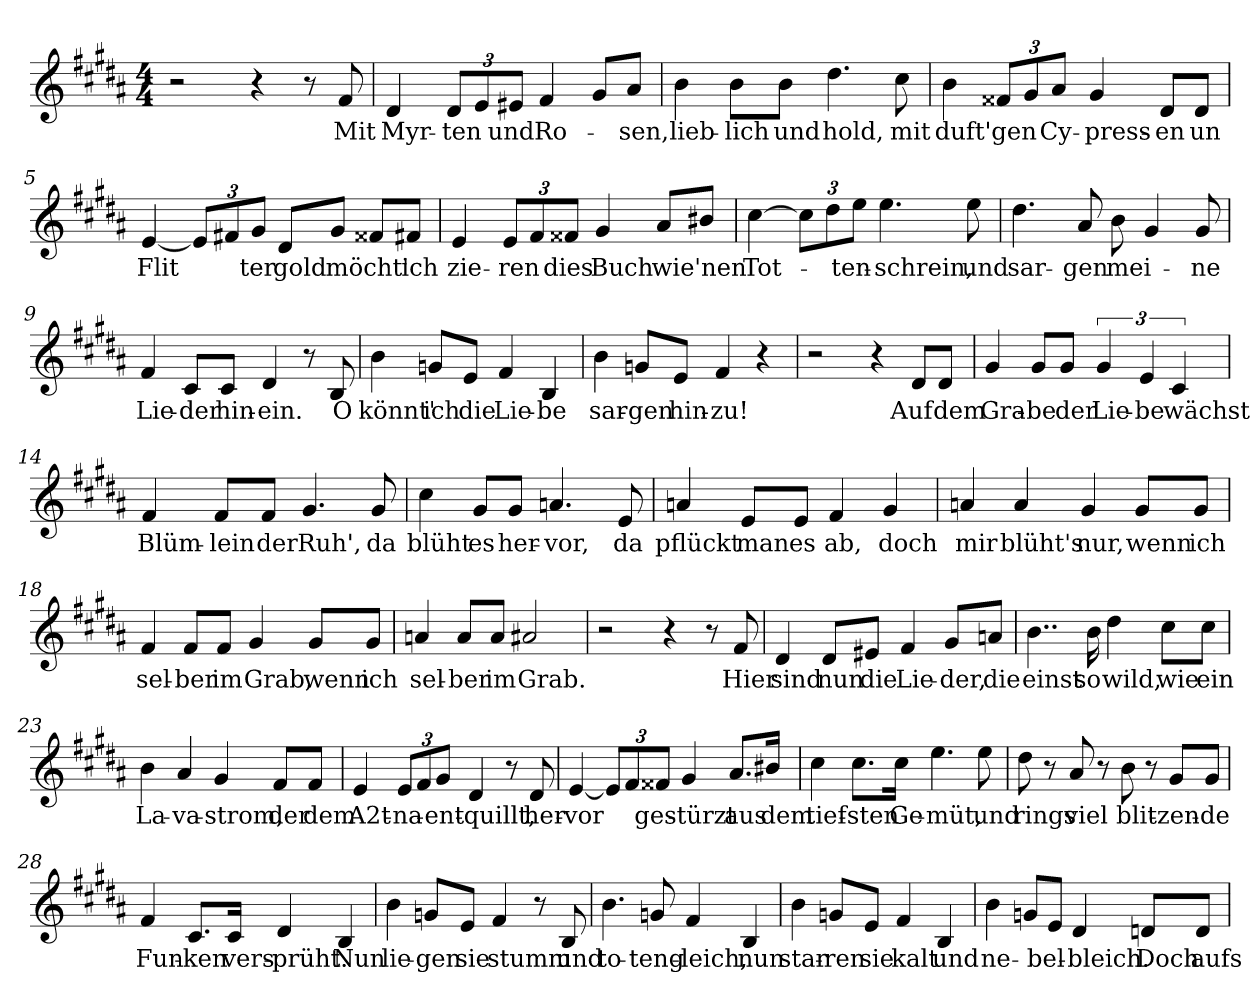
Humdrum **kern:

**kern	**text
*part1	*part1
*staff1	*staff1
*clefG2	*
*k[f#c#g#d#a#]	*
*M4/4	*
=1	=1
2r	.
4r	.
8r	.
!	!LO:LY:b
8f#/	Mit
=2	=2
!	!LO:LY:b
4d#/	Myr-
!	!LO:LY:b
12d#/L	-ten
12e/	.
!	!LO:LY:b
12e#X/J	und
!	!LO:LY:b
4f#/	Ro-
8g#/L	.
!	!LO:LY:b
8a#/J	-sen,
=3	=3
!	!LO:LY:b
4b\	lieb-
!	!LO:LY:b
8b\L	-lich
!	!LO:LY:b
8b\J	und
!	!LO:LY:b
4.dd#\	hold,
!	!LO:LY:b
8cc#\	mit
=4	=4
!	!LO:LY:b
4b\	duft'
!	!LO:LY:b
12f##X/L	gen
12g#/	.
!	!LO:LY:b
12a#/J	Cy-
!	!LO:LY:b
4g#/	-press-
!	!LO:LY:b
8d#/L	-en
!	!LO:LY:b
8d#/J	un
!!LO:LB:g=z
=5	=5
!	!LO:LY:b
[4e/	Flit
12e/L]	.
12f#X/	.
!	!LO:LY:b
12g#/J	-ter
!	!LO:LY:b
8d#/L	gold
!	!LO:LY:b
8g#/J	möcht'
8f##X/L	.
!	!LO:LY:b
8f#X/J	ich
=6	=6
!	!LO:LY:b
4e/	zie-
!	!LO:LY:b
12e/L	-ren
12f#/	.
!	!LO:LY:b
12f##X/J	dies
!	!LO:LY:b
4g#/	Buch
!	!LO:LY:b
8a#/L	wie
!	!LO:LY:b
8b#X/J	'nen
=7	=7
!	!LO:LY:b
[4cc#\	Tot-
12cc#\L]	.
12dd#\	.
!	!LO:LY:b
12ee\J	-ten-
!	!LO:LY:b
4.ee\	schrein,
!	!LO:LY:b
8ee\	und
=8	=8
!	!LO:LY:b
4.dd#\	sar-
!	!LO:LY:b
8a#/	-gen
!	!LO:LY:b
8b\	mei-
4g#/	.
!	!LO:LY:b
8g#/	-ne
!!LO:LB:g=z
=9	=9
!	!LO:LY:b
4f#/	Lie-
!	!LO:LY:b
8c#/L	-der
!	!LO:LY:b
8c#/J	hin-
!	!LO:LY:b
4d#/	-ein.
8r	.
!	!LO:LY:b
8B/	O
=10	=10
!	!LO:LY:b
4b\	könnt'
!	!LO:LY:b
8gn/L	ich
!	!LO:LY:b
8e/J	die
!	!LO:LY:b
4f#/	Lie-
!	!LO:LY:b
4B/	-be
=11	=11
!	!LO:LY:b
4b\	sar-
!	!LO:LY:b
8gn/L	-gen
!	!LO:LY:b
8e/J	hin-
!	!LO:LY:b
4f#/	-zu!
4r	.
=12	=12
2r	.
4r	.
!	!LO:LY:b
8d#/L	Auf
!	!LO:LY:b
8d#/J	dem
=13	=13
!	!LO:LY:b
4g#/	Gra-
!	!LO:LY:b
8g#/L	-be
!	!LO:LY:b
8g#/J	der
!	!LO:LY:b
6g#/	Lie-
!	!LO:LY:b
6e/	-be
!	!LO:LY:b
6c#/	wächst
!!LO:LB:g=z
=14	=14
!	!LO:LY:b
4f#/	Blüm-
!	!LO:LY:b
8f#/L	-lein
!	!LO:LY:b
8f#/J	der
!	!LO:LY:b
4.g#/	Ruh',
!	!LO:LY:b
8g#/	da
=15	=15
!	!LO:LY:b
4cc#\	blüht
!	!LO:LY:b
8g#/L	es
!	!LO:LY:b
8g#/J	her-
!	!LO:LY:b
4.an/	-vor,
!	!LO:LY:b
8e/	da
=16	=16
!	!LO:LY:b
4an/	pflückt
!	!LO:LY:b
8e/L	man
!	!LO:LY:b
8e/J	es
!	!LO:LY:b
4f#/	ab,
!	!LO:LY:b
4g#/	doch
=17	=17
!	!LO:LY:b
4an/	mir
!	!LO:LY:b
4a/	blüht's
!	!LO:LY:b
4g#/	nur,
!	!LO:LY:b
8g#/L	wenn
!	!LO:LY:b
8g#/J	ich
!!LO:LB:g=z
=18	=18
!	!LO:LY:b
4f#/	sel-
!	!LO:LY:b
8f#/L	-ber
!	!LO:LY:b
8f#/J	im
!	!LO:LY:b
4g#/	Grab,
!	!LO:LY:b
8g#/L	wenn
!	!LO:LY:b
8g#/J	ich
=19	=19
!	!LO:LY:b
4an/	sel-
!	!LO:LY:b
8a/L	-ber
!	!LO:LY:b
8a/J	im
!	!LO:LY:b
2a#X/	Grab.
=20	=20
2r	.
4r	.
8r	.
!	!LO:LY:b
8f#/	Hier
=21	=21
!	!LO:LY:b
4d#/	sind
!	!LO:LY:b
8d#/L	nun
!	!LO:LY:b
8e#X/J	die
!	!LO:LY:b
4f#/	Lie-
!	!LO:LY:b
8g#/L	-der,
!	!LO:LY:b
8an/J	die
=22	=22
!	!LO:LY:b
4..b\	einst
!	!LO:LY:b
16b\	so
!	!LO:LY:b
4dd#\	wild,
!	!LO:LY:b
8cc#\L	wie
!	!LO:LY:b
8cc#\J	ein
!!LO:LB:g=z
=23	=23
!	!LO:LY:b
4b\	La-
!	!LO:LY:b
4a#/	-va-
!	!LO:LY:b
4g#/	-strom,
!	!LO:LY:b
8f#/L	der
!	!LO:LY:b
8f#/J	dem
=24	=24
!	!LO:LY:b
4e/	A2t-
!	!LO:LY:b
12e/L	-na-
12f#/	.
!	!LO:LY:b
12g#/J	-ent-
!	!LO:LY:b
4d#/	-quillt,
8r	.
!	!LO:LY:b
8d#/	her-
=25	=25
!	!LO:LY:b
[4e/	-vor
12e/L]	.
12f#/	.
!	!LO:LY:b
12f##X/J	ges-
!	!LO:LY:b
4g#/	türzt
!	!LO:LY:b
8.a#/L	aus
!	!LO:LY:b
16b#X/Jk	dem
=26	=26
!	!LO:LY:b
4cc#\	tief-
!	!LO:LY:b
8.cc#\L	-sten
!	!LO:LY:b
16cc#\Jk	Ge-
!	!LO:LY:b
4.ee\	-müt,
!	!LO:LY:b
8ee\	und
!!LO:LB:g=z
=27	=27
!	!LO:LY:b
8dd#\	rings
8r	.
!	!LO:LY:b
8a#/	viel
8r	.
!	!LO:LY:b
8b\	blit-
8r	.
!	!LO:LY:b
8g#/L	-zen-
!	!LO:LY:b
8g#/J	-de
=28	=28
!	!LO:LY:b
4f#/	Fun-
!	!LO:LY:b
8.c#/L	-ken
!	!LO:LY:b
16c#/Jk	vers-
!	!LO:LY:b
4d#/	-prüht.
!	!LO:LY:b
4B/	Nun
=29	=29
!	!LO:LY:b
4b\	lie-
!	!LO:LY:b
8gn/L	-gen
!	!LO:LY:b
8e/J	sie
!	!LO:LY:b
4f#/	stumm
8r	.
!	!LO:LY:b
8B/	und
=30	=30
!	!LO:LY:b
4.b\	to-
!	!LO:LY:b
8gn/	-teng-
!	!LO:LY:b
4f#/	-leich,
!	!LO:LY:b
4B/	nun
=31	=31
!	!LO:LY:b
4b\	star-
!	!LO:LY:b
8gn/L	-ren
!	!LO:LY:b
8e/J	sie
!	!LO:LY:b
4f#/	kalt
!	!LO:LY:b
4B/	und
!!LO:LB:g=z
=32	=32
!	!LO:LY:b
4b\	ne-
8gn/L	.
!	!LO:LY:b
8e/J	-bel-
!	!LO:LY:b
4d#/	-bleich.
!	!LO:LY:b
8dn/L	Doch
!	!LO:LY:b
8d/J	aufs
=	=
*-	*-
